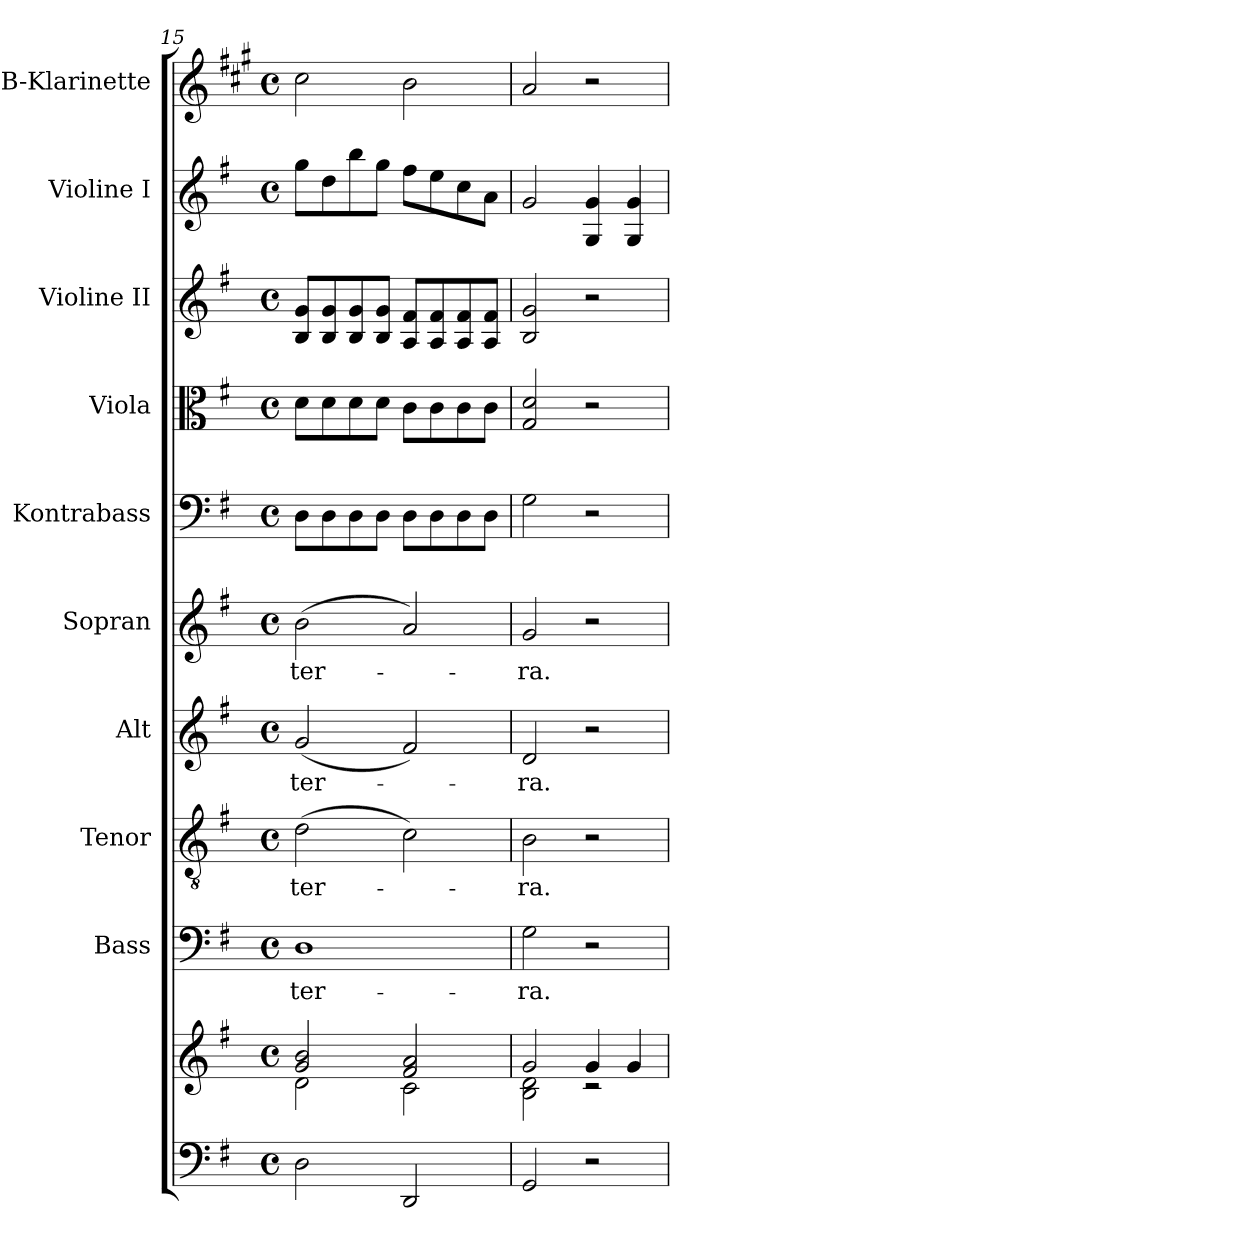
**kern	**kern	**kern	**text	**kern	**text	**kern	**text	**kern	**text	**kern	**kern	**kern	**kern	**kern
*part10	*part10	*part9	*part9	*part8	*part8	*part7	*part7	*part6	*part6	*part5	*part4	*part3	*part2	*part1
*staff11	*staff10	*staff9	*staff9	*staff8	*staff8	*staff7	*staff7	*staff6	*staff6	*staff5	*staff4	*staff3	*staff2	*staff1
*	*	*I"Bass	*	*I"Tenor	*	*I"Alt	*	*I"Sopran	*	*I"Kontrabass	*I"Viola	*I"Violine II	*I"Violine I	*I"B-Klarinette
*	*	*I'B.	*	*I'T.	*	*I'A.	*	*I'S.	*	*I'Kb.	*I'Vla.	*I'Vl. II	*I'Vl. I	*I'B Kl.
*clefF4	*clefG2	*clefF4	*	*clefGv2	*	*clefG2	*	*clefG2	*	*clefF4	*clefC3	*clefG2	*clefG2	*clefG2
*	*	*	*	*	*	*	*	*	*	*ITrd7c12	*	*	*	*ITrd1c2
*k[f#]	*k[f#]	*k[f#]	*	*k[f#]	*	*k[f#]	*	*k[f#]	*	*k[f#]	*k[f#]	*k[f#]	*k[f#]	*k[f#]
*G:	*G:	*G:	*	*G:	*	*G:	*	*G:	*	*G:	*G:	*G:	*G:	*G:
*M4/4	*M4/4	*M4/4	*	*M4/4	*	*M4/4	*	*M4/4	*	*M4/4	*M4/4	*M4/4	*M4/4	*M4/4
*met(c)	*met(c)	*met(c)	*	*met(c)	*	*met(c)	*	*met(c)	*	*met(c)	*met(c)	*met(c)	*met(c)	*met(c)
=15	=15	=15	=15	=15	=15	=15	=15	=15	=15	=15	=15	=15	=15	=15
*	*^	*	*	*	*	*	*	*	*	*	*	*	*	*
!	!	!	!	!LO:LY:b	!	!LO:LY:b	!	!LO:LY:b	!	!LO:LY:b	!	!	!	!	!
2D\	2g/ 2b/	2d\	1D	ter-	(>2d\	ter-	(<2g/	ter-	(>2b\	ter-	8DD\L	8d\L	8B/ 8g/L	8gg\L	2b\
.	.	.	.	.	.	.	.	.	.	.	8DD\	8d\	8B/ 8g/	8dd\	.
.	.	.	.	.	.	.	.	.	.	.	8DD\	8d\	8B/ 8g/	8bb\	.
.	.	.	.	.	.	.	.	.	.	.	8DD\J	8d\J	8B/ 8g/J	8gg\J	.
2DD/	2f#/ 2a/	2c\	.	.	2c\)	.	2f#/)	.	2a/)	.	8DD\L	8c\L	8A/ 8f#/L	8ff#\L	2a\
.	.	.	.	.	.	.	.	.	.	.	8DD\	8c\	8A/ 8f#/	8ee\	.
.	.	.	.	.	.	.	.	.	.	.	8DD\	8c\	8A/ 8f#/	8cc\	.
.	.	.	.	.	.	.	.	.	.	.	8DD\J	8c\J	8A/ 8f#/J	8a\J	.
=16	=16	=16	=16	=16	=16	=16	=16	=16	=16	=16	=16	=16	=16	=16	=16
!	!	!	!	!LO:LY:b	!	!LO:LY:b	!	!LO:LY:b	!	!LO:LY:b	!	!	!	!	!
2GG/	2g/	2B\ 2d\	2G\	-ra.	2B\	-ra.	2d/	-ra.	2g/	-ra.	2GG\	2G/ 2d/	2B/ 2g/	2g/	2g/
2r	4g/	2rc	2r	.	2r	.	2r	.	2r	.	2r	2r	2r	4G/ 4g/	2r
.	4g/	.	.	.	.	.	.	.	.	.	.	.	.	4G/ 4g/	.
*	*v	*v	*	*	*	*	*	*	*	*	*	*	*	*	*
=	=	=	=	=	=	=	=	=	=	=	=	=	=	=
*-	*-	*-	*-	*-	*-	*-	*-	*-	*-	*-	*-	*-	*-	*-
